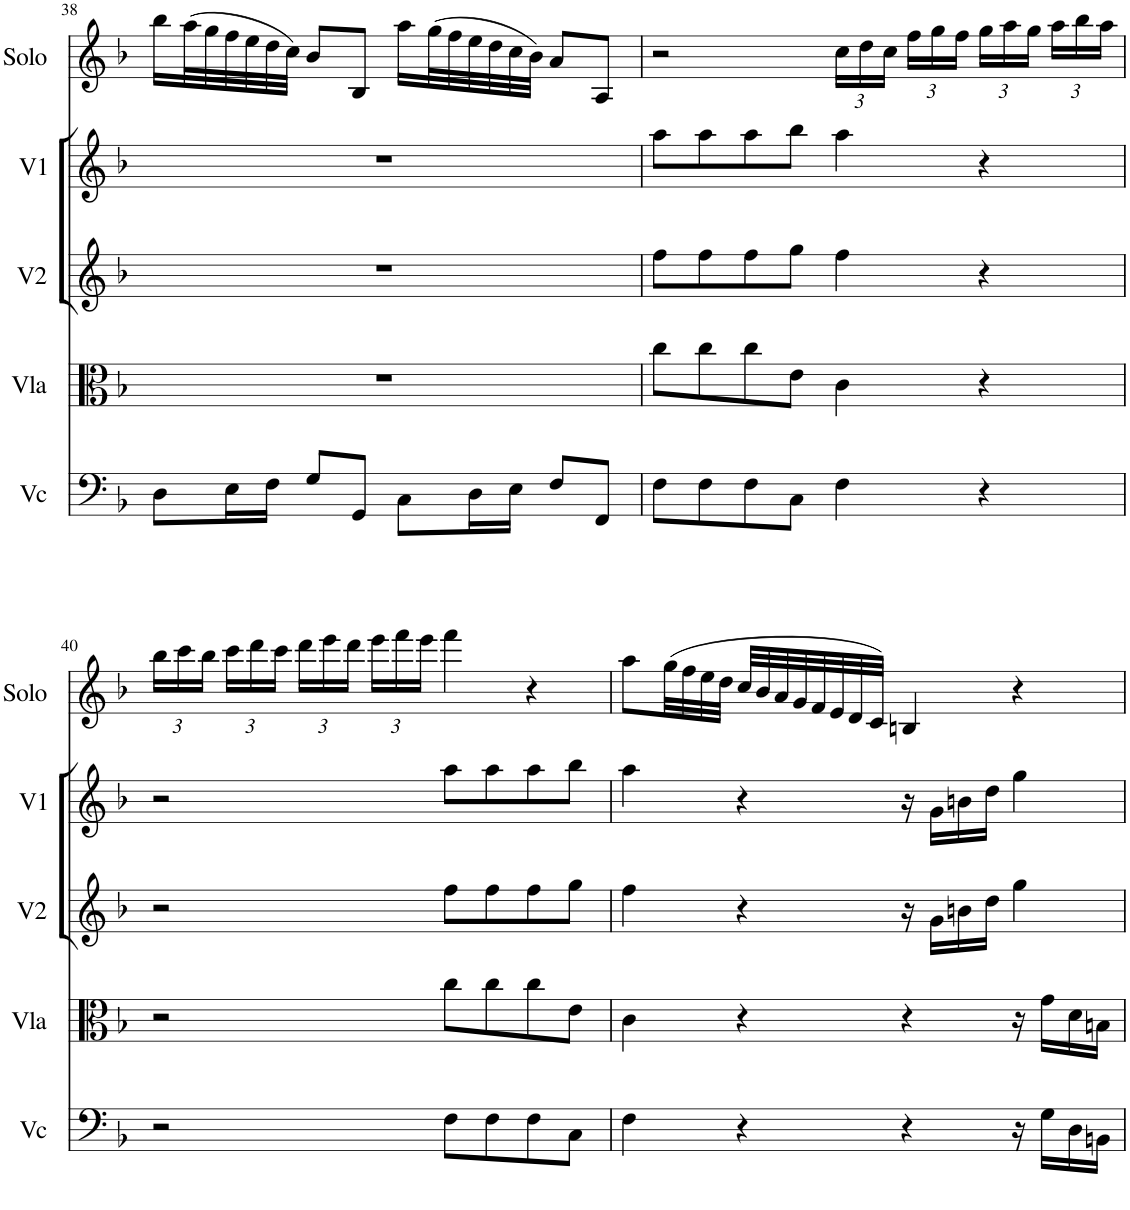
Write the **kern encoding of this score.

**kern	**kern	**kern	**kern	**kern
*part5	*part4	*part3	*part2	*part1
*staff5	*staff4	*staff3	*staff2	*staff1
*I"Vc	*I"Vla	*I"V2	*I"V1	*I"Solo
*I'Vc	*I'Vla	*I'V2	*I'V1	*I'Solo
!!LO:PB:g=z
*clefF4	*clefC3	*clefG2	*clefG2	*clefG2
*k[b-]	*k[b-]	*k[b-]	*k[b-]	*k[b-]
*M4/4	*M4/4	*M4/4	*M4/4	*M4/4
*met(c)	*met(c)	*met(c)	*met(c)	*met(c)
=38	=38	=38	=38	=38
8D\L	1r	1r	1r	16bb-\LL
.	.	.	.	(32aa\L
.	.	.	.	32gg\
16E\L	.	.	.	32ff\
.	.	.	.	32ee\
16F\JJ	.	.	.	32dd\
.	.	.	.	32cc\JJJ)
8G/L	.	.	.	8b-/L
8GG/J	.	.	.	8B-/J
8C\L	.	.	.	16aa\LL
.	.	.	.	(32gg\L
.	.	.	.	32ff\
16D\L	.	.	.	32ee\
.	.	.	.	32dd\
16E\JJ	.	.	.	32cc\
.	.	.	.	32b-\JJJ)
8F/L	.	.	.	8a/L
8FF/J	.	.	.	8A/J
=39	=39	=39	=39	=39
8F\L	8cc\L	8ff\L	8aa\L	2r
8F\	8cc\	8ff\	8aa\	.
8F\	8cc\	8ff\	8aa\	.
8C\J	8e\J	8gg\J	8bb-\J	.
*	*	*	*	*Xbrackettup
4F\	4c\	4ff\	4aa\	24cc\LL
.	.	.	.	24dd\
.	.	.	.	24cc\JJ
.	.	.	.	24ff\LL
.	.	.	.	24gg\
.	.	.	.	24ff\JJ
4r	4r	4r	4r	24gg\LL
.	.	.	.	24aa\
.	.	.	.	24gg\JJ
.	.	.	.	24aa\LL
.	.	.	.	24bb-\
.	.	.	.	24aa\JJ
!!LO:LB:g=z
=40	=40	=40	=40	=40
2r	2r	2r	2r	24bb-\LL
.	.	.	.	24ccc\
.	.	.	.	24bb-\JJ
.	.	.	.	24ccc\LL
.	.	.	.	24ddd\
.	.	.	.	24ccc\JJ
.	.	.	.	24ddd\LL
.	.	.	.	24eee\
.	.	.	.	24ddd\JJ
.	.	.	.	24eee\LL
.	.	.	.	24fff\
.	.	.	.	24eee\JJ
8F\L	8cc\L	8ff\L	8aa\L	4fff\
8F\	8cc\	8ff\	8aa\	.
8F\	8cc\	8ff\	8aa\	4r
8C\J	8e\J	8gg\J	8bb-\J	.
=41	=41	=41	=41	=41
4F\	4c\	4ff\	4aa\	8aa\L
.	.	.	.	(32gg\LL
.	.	.	.	32ff\
.	.	.	.	32ee\
.	.	.	.	32dd\JJJ
4r	4r	4r	4r	32cc/LLL
.	.	.	.	32b-/
.	.	.	.	32a/
.	.	.	.	32g/
.	.	.	.	32f/
.	.	.	.	32e/
.	.	.	.	32d/
.	.	.	.	32c/JJJ)
4r	4r	16r	16r	4Bn/
.	.	16g\LL	16g\LL	.
.	.	16bn\	16bn\	.
.	.	16dd\JJ	16dd\JJ	.
16r	16r	4gg\	4gg\	4r
16G\LL	16g\LL	.	.	.
16D\	16d\	.	.	.
16BBn\JJ	16Bn\JJ	.	.	.
=	=	=	=	=
*-	*-	*-	*-	*-
